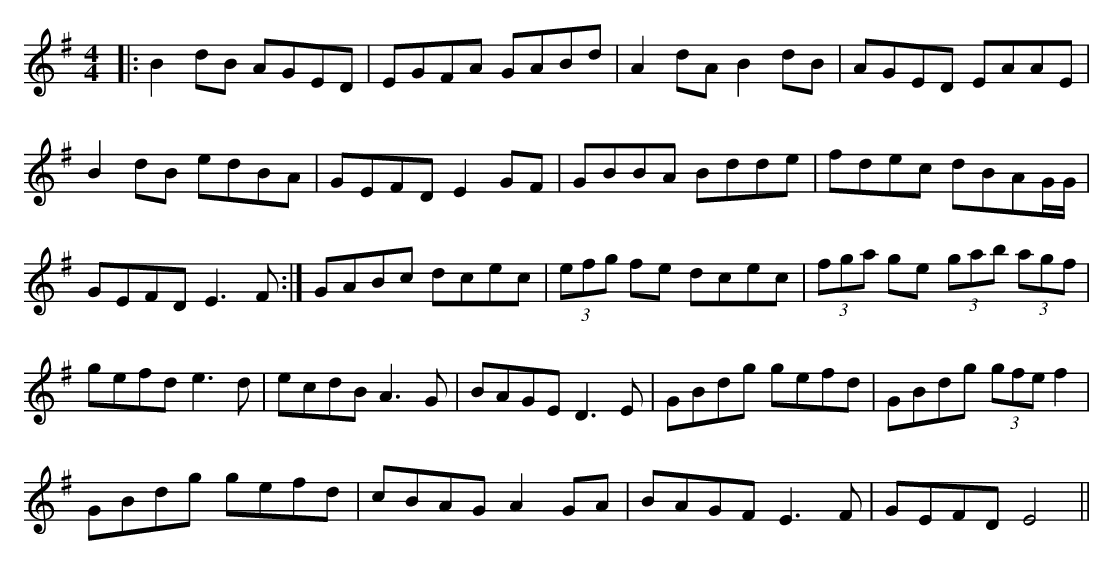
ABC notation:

X:1
M:4/4
K:G
|:B2dB AGED|EGFA GABd|A2dA B2dB|AGED EAAE|
B2dB edBA|GEFD E2GF|GBBA Bdde|fdec dBAG/G/|
GEFD E3F:|GABc dcec|(3efg fe dcec|(3fga ge (3gab (3agf|
gefd e3d|ecdB A3G|BAGE D3E|GBdg gefd|GBdg (3gfe f2|
GBdg gefd|cBAG A2GA|BAGF E3F|GEFD E4||
